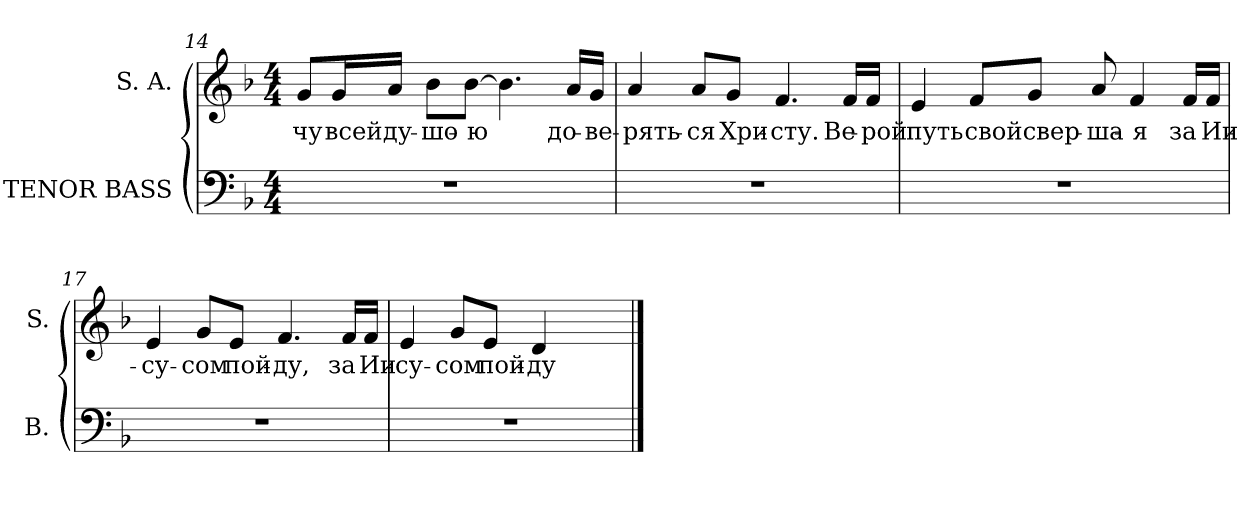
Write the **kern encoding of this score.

**kern	**kern	**text
*part2	*part1	*part1
*staff2	*staff1	*staff1
*I"TENOR BASS	*I"S. A.	*
*I'B.	*I'S.	*
*clefF4	*clefG2	*
*k[b-]	*k[b-]	*
*d:	*d:	*
*M4/4	*M4/4	*
=14	=14	=14
!	!	!LO:LY:b:color=#000000
1r	8gi/L	-чу
!	!	!LO:LY:b:color=#000000
.	16gi/L	всей
!	!	!LO:LY:b:color=#000000
.	16ai/JJ	ду-
!	!	!LO:LY:b:color=#000000
.	8b-i\L	-шо-
!	!	!LO:LY:b:color=#000000
.	[>8b-i\J	-ю
.	4.b-i\]	.
!	!	!LO:LY:b:color=#000000
.	16ai/LL	до-
!	!	!LO:LY:b:color=#000000
.	16gi/JJ	-ве-
=15	=15	=15
!	!	!LO:LY:b:color=#000000
1r	4ai/	-рять-
!	!	!LO:LY:b:color=#000000
.	8ai/L	-ся
!	!	!LO:LY:b:color=#000000
.	8gi/J	Хри-
!	!	!LO:LY:b:color=#000000
.	4.fi/	-сту.
!	!	!LO:LY:b:color=#000000
.	16fi/LL	Ве-
!	!	!LO:LY:b:color=#000000
.	16fi/JJ	-рой
!!LO:LB:g=z
=16	=16	=16
!	!	!LO:LY:b:color=#000000
1r	4ei/	путь
!	!	!LO:LY:b:color=#000000
.	8fi/L	свой
!	!	!LO:LY:b:color=#000000
.	8gi/J	свер-
!	!	!LO:LY:b:color=#000000
.	8ai/	-ша-
!	!	!LO:LY:b:color=#000000
.	4fi/	-я
!	!	!LO:LY:b:color=#000000
.	16fi/LL	за
!	!	!LO:LY:b:color=#000000
.	16fi/JJ	Ии-
=17	=17	=17
!	!	!LO:LY:b:color=#000000
1r	4ei/	-су-
!	!	!LO:LY:b:color=#000000
.	8gi/L	-сом
!	!	!LO:LY:b:color=#000000
.	8ei/J	пой-
!	!	!LO:LY:b:color=#000000
.	4.fi/	-ду,
!	!	!LO:LY:b:color=#000000
.	16fi/LL	за
!	!	!LO:LY:b:color=#000000
.	16fi/JJ	Ии-
=18	=18	=18
!LO:N:vis=1	!	!
!	!	!LO:LY:b:color=#000000
1r	4ei/	-су-
!	!	!LO:LY:b:color=#000000
.	8gi/L	-сом
!	!	!LO:LY:b:color=#000000
.	8ei/J	пой-
!	!	!LO:LY:b:color=#000000
.	4di/	-ду
.	4ryy	.
==	==	==
*-	*-	*-
